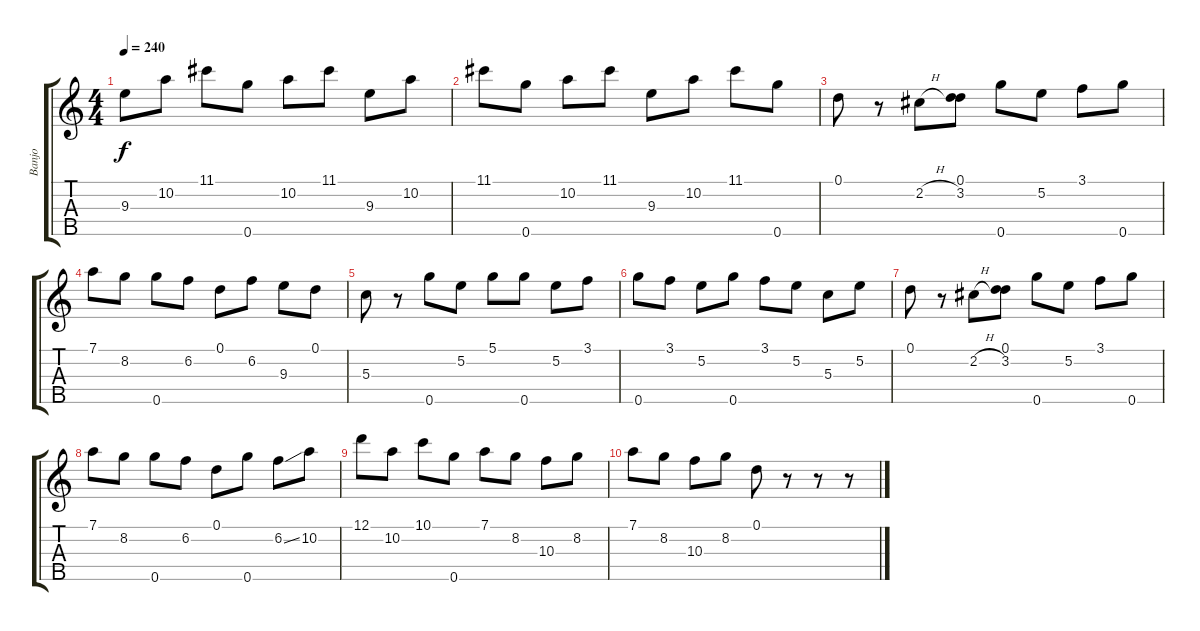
\track ("Banjo" "Banjo") {instrument banjo}
\staff {score tabs}
\tuning (D4 B3 G3 D3 G4) {hide}
\displaytranspose 12
\ts (4 4)
\tempo 240
\clef g2
\ks c
9.3.8{dy f} 10.2.8 11.1.8 0.5.8 10.2.8 11.1.8 9.3.8 10.2.8 |
11.1.8 0.5.8 10.2.8 11.1.8 9.3.8 10.2.8 11.1.8 0.5.8 |
0.1.8 r.8 2.2{h}.8 (0.1 3.2).8 0.5.8 5.2.8 3.1.8 0.5.8 |
7.1.8 8.2.8 0.5.8 6.2.8 0.1.8 6.2.8 9.3.8 0.1.8 |
5.3.8 r.8 0.5.8 5.2.8 5.1.8 0.5.8 5.2.8 3.1.8 |
0.5.8 3.1.8 5.2.8 0.5.8 3.1.8 5.2.8 5.3.8 5.2.8 |
0.1.8 r.8 2.2{h}.8 (0.1 3.2).8 0.5.8 5.2.8 3.1.8 0.5.8 |
7.1.8 8.2.8 0.5.8 6.2.8 0.1.8 0.5.8 6.2{ss}.8 10.2.8 |
12.1.8 10.2.8 10.1.8 0.5.8 7.1.8 8.2.8 10.3.8 8.2.8 |
7.1.8 8.2.8 10.3.8 8.2.8 0.1.8 r.8 r.8 r.8
